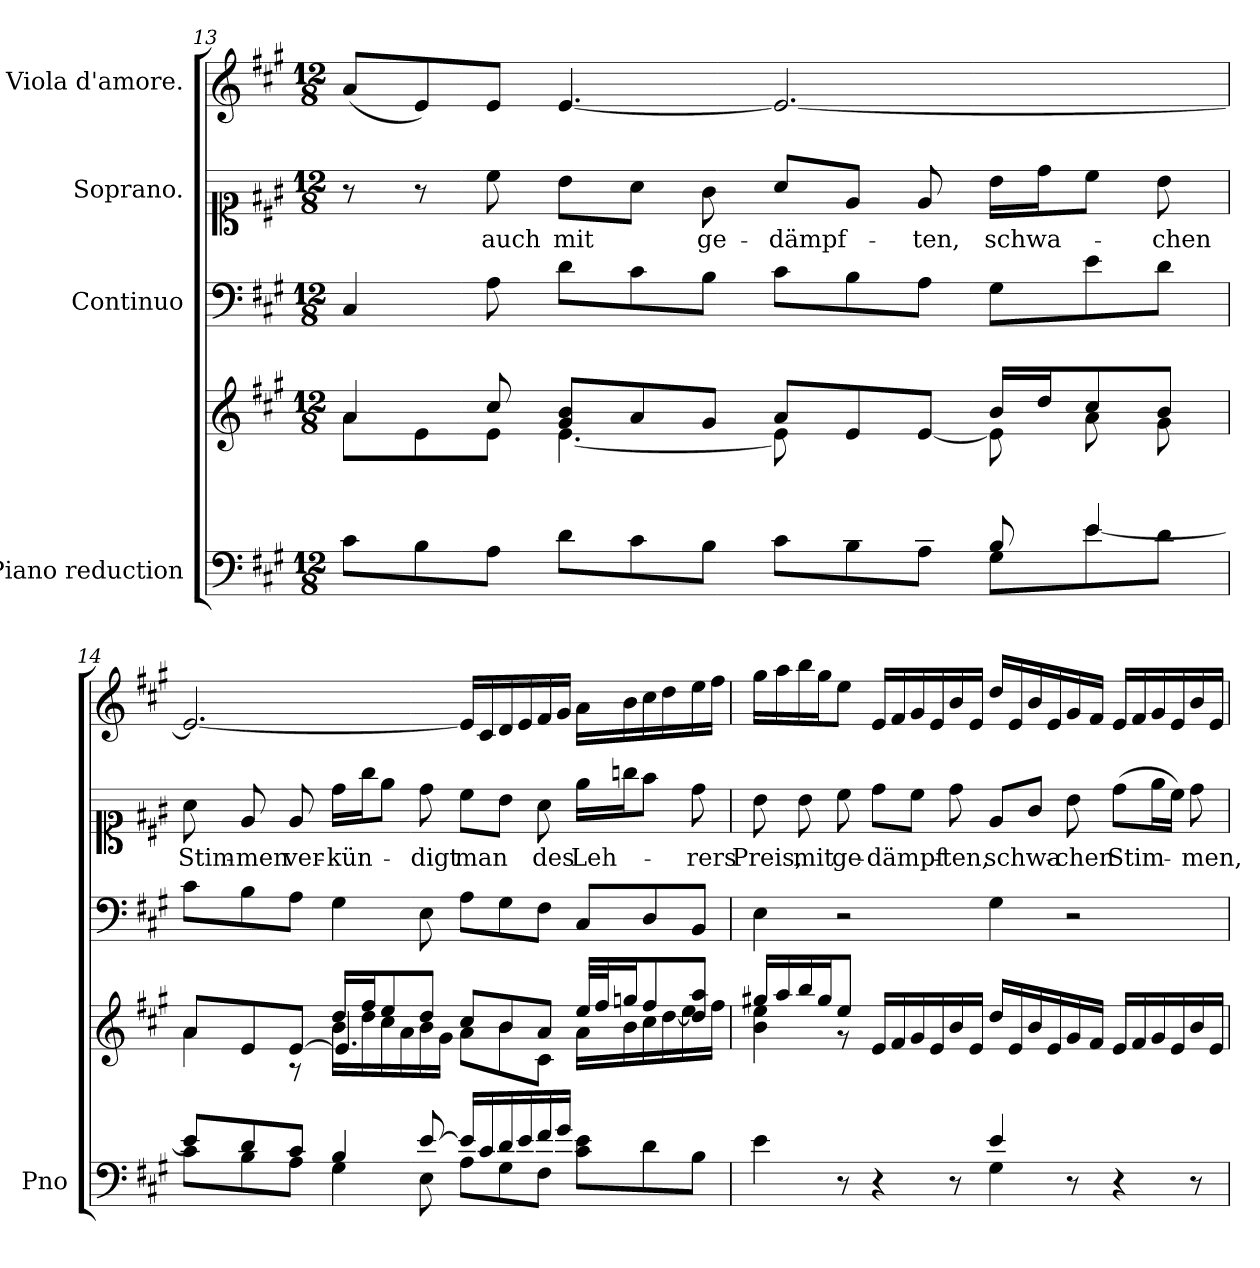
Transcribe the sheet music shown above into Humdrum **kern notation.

**kern	**kern	**kern	**kern	**text	**kern
*part4	*part4	*part3	*part2	*part2	*part1
*staff5	*staff4	*staff3	*staff2	*staff2	*staff1
*I"Piano reduction	*	*I"Continuo	*I"Soprano.	*	*I"Viola d'amore.
*I'Pno	*	*	*	*	*
!!LO:PB:g=z
*clefF4	*clefG2	*clefF4	*clefC1	*	*clefG2
*k[f#c#g#]	*k[f#c#g#]	*k[f#c#g#]	*k[f#c#g#]	*	*k[f#c#g#]
*A:	*A:	*A:	*A:	*	*A:
*M12/8	*M12/8	*M12/8	*M12/8	*	*M12/8
=13	=13	=13	=13	=13	=13
*^	*^	*	*	*	*
*	*^	*	*	*	*	*	*
2..ryy	2.ryy	8c#\L	4a/	8a\L	4C#/	8r	.	(<8a/L
.	.	8B\	.	8e\	.	8r	.	8e/)
!	!	!	!	!	!	!	!LO:LY:b	!
.	.	8A\J	8cc#/	8e\J	8A\	8cc#\	auch	8e/J
!	!	!	!	!	!	!	!LO:LY:b	!
.	.	8d\L	8g#/ 8b/L	[4.e\	8d\L	8b\L	mit	[4.e/
.	.	8c#\	8a/	.	8c#\	8a\J	.	.
!	!	!	!	!	!	!	!LO:LY:b	!
.	.	8B\J	8g#/J	.	8B\J	8g#\	ge-	.
!	!	!	!	!	!	!	!LO:LY:b	!
.	4.ryy	8c#\L	8a/L	8e\L]	8c#\L	8a/L	-dämpf-	2.e/_
8d/	.	8B\	8e/	4ryy	8B\	8e/J	.	.
!	!	!	!	!	!	!	!LO:LY:b	!
8c#/J	.	8A\J	[8e/J	.	8A\J	8e/	-ten,	.
!	!	!	!	!	!	!	!LO:LY:b	!
4.ryy	8B/	8G#\L	16b/LL	8e\L]	8G#\L	16b\LL	schwa-	.
.	.	.	16dd/J	.	.	16dd\J	.	.
.	[4e/	8e\	8cc#/	8a\	8e\	8cc#\J	.	.
!	!	!	!	!	!	!	!LO:LY:b	!
.	.	8d\J	8b/J	8g#\J	8d\J	8b\	-chen	.
=14	=14	=14	=14	=14	=14	=14	=14	=14
*	*	*	*	*^	*	*	*	*
!	!	!	!	!	!	!	!	!LO:LY:b	!
*	*v	*v	*	*	*	*	*	*	*
8e/L]	8c#\L	8a/L	4a\	4.ryy	8c#\L	8a\	Stim-	2.e/_
!	!	!	!	!	!	!	!LO:LY:b	!
8d/	8B\	8e/	.	.	8B\	8e/	-men	.
!	!	!	!	!	!	!	!LO:LY:b	!
8c#/J	8A\J	[8e/J	8rA	.	8A\J	8e/	ver-	.
!	!	!	!	!	!	!	!LO:LY:b	!
4B/	4G#\	16dd/LL	16b\LL	4.e/]	4G#\	16dd\LL	-kün-	.
.	.	16ff#/J	16dd\	.	.	16gg#\J	.	.
.	.	8ee/	16cc#\	.	.	8ee\J	.	.
.	.	.	16a\	.	.	.	.	.
!	!	!	!	!	!	!	!LO:LY:b	!
[8e/	8E\	8dd/J	16b\	.	8E\	8dd\	-digt	.
.	.	.	16g#\JJ	.	.	.	.	.
!	!	!	!	!	!	!	!LO:LY:b	!
16e/LL]	8A\L	8cc#/L	8a\L	4.ryy	8A\L	8cc#\L	man	16e/LL]
16c#/	.	.	.	.	.	.	.	16c#/
16d/	8G#\	8b/	8b\	.	8G#\	8b\J	.	16d/
16e/	.	.	.	.	.	.	.	16e/
!	!	!	!	!	!	!	!LO:LY:b	!
16f#/	8F#\J	8a/J	8c#\J	.	8F#\J	8a\	des	16f#/
16g#/JJ	.	.	.	.	.	.	.	16g#/JJ
!	!	!	!	!	!	!	!LO:LY:b	!
4.ryy	8c#\ 8e\L	32ee/LLL	16a\LL	4.ryy	8C#/L	16ee\LL	Leh-	16a\LL
.	.	32ff#/J	.	.	.	.	.	.
.	.	16ggn/J	16b\	.	.	16ggn\J	.	16b\
.	8d\	8ff#/	16cc#\	.	8D/	8ff#\J	.	16cc#\
.	.	.	[16dd\	.	.	.	.	16dd\
!	!	!	!	!	!	!	!LO:LY:b	!
.	8B\J	8dd/] 8aa/J	16ee\	.	8BB/J	8dd\	-rers	16ee\
.	.	.	16ff#\JJ	.	.	.	.	16ff#\JJ
*	*	*	*v	*v	*	*	*	*
!!LO:LB:g=z
=15	=15	=15	=15	=15	=15	=15	=15
!	!	!	!	!	!	!LO:LY:b	!
2.ryy	4e\	16gg#X/LL	4b\ 4ee\	4E\	8b\	Preis,	16gg#\LL
.	.	16aa/	.	.	.	.	16aa\
!	!	!	!	!	!	!LO:LY:b	!
.	.	16bb/	.	.	8b\	mit	16bb\
.	.	16gg#/J	.	.	.	.	16gg#\J
!	!	!	!	!	!	!LO:LY:b	!
.	8r	8ee/J	8r	2r	8cc#\	ge-	8ee\J
!	!	!	!	!	!	!LO:LY:b	!
.	4r	16e/LL	4.ryy	.	8dd\L	-dämpf-	16e/LL
.	.	16f#/	.	.	.	.	16f#/
.	.	16g#/	.	.	8cc#\J	.	16g#/
.	.	16e/	.	.	.	.	16e/
!	!	!	!	!	!	!LO:LY:b	!
.	8r	16b/	.	.	8dd\	-ten,	16b/
.	.	16e/JJ	.	.	.	.	16e/JJ
!	!	!	!	!	!	!LO:LY:b	!
4e/	4G#\	16dd/LL	4ryy	4G#\	8e/L	schwa-	16dd/LL
.	.	16e/	.	.	.	.	16e/
.	.	16b/	.	.	8g#/J	.	16b/
.	.	16e/	.	.	.	.	16e/
!	!	!	!	!	!	!LO:LY:b	!
2ryy	8r	16g#/	8ryy	2r	8b\	-chen	16g#/
.	.	16f#/JJ	.	.	.	.	16f#/JJ
!	!	!	!	!	!	!LO:LY:b	!
.	4r	16e/LL	4.ryy	.	(>8dd\L	Stim-	16e/LL
.	.	16f#/	.	.	.	.	16f#/
.	.	16g#/	.	.	16ee\L	.	16g#/
.	.	16e/	.	.	16cc#\JJ)	.	16e/
!	!	!	!	!	!	!LO:LY:b	!
.	8r	16b/	.	.	8dd\	-men,	16b/
.	.	16e/JJ	.	.	.	.	16e/JJ
*v	*v	*	*	*	*	*	*
*	*v	*v	*	*	*	*
=	=	=	=	=	=
*-	*-	*-	*-	*-	*-
